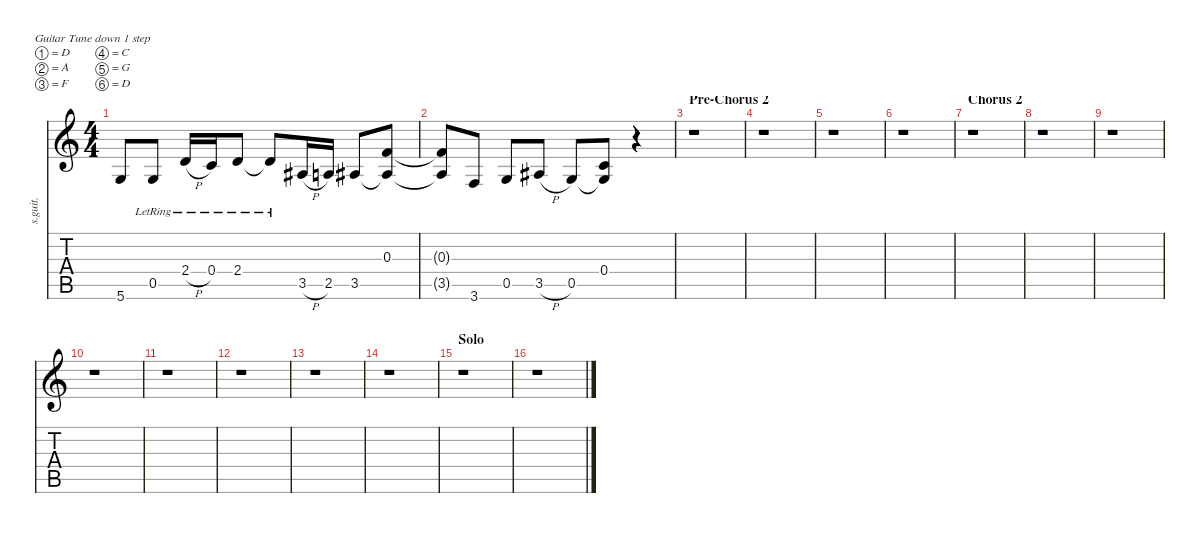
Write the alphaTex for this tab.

\defaultSystemsLayout 4
\hideDynamics
\bracketExtendMode nobrackets
\track ("Aether - Rhythm" "s.guit.") {instrument electricguitarclean}
\staff {score tabs}
\tuning (D4 A3 F3 C3 G2 D2)
\ts (4 4)
\tempo (88 hide)
\clef g2
\ks c
5.6.8{dy f} 0.5{lr}.8 2.4{h lr}.16 0.4{lr}.16 2.4{lr}.8 2.4{lr t}.8 3.5{h acc #}.16 2.5.16 3.5{acc #}.8 (0.3 3.5{t acc #}).8 |
(0.3{t} 3.5{t acc #}).8 3.6.8 0.5.8 3.5{h acc #}.8 0.5.8 (0.4 0.5{t}).8 r.4 |
\section ("" "Pre-Chorus 2")
r.1 |
r.1 |
r.1 |
r.1 |
\section ("" "Chorus 2")
r.1 |
r.1 |
r.1 |
r.1 |
r.1 |
r.1 |
r.1 |
r.1 |
\section ("" "Solo")
r.1 |
r.1
